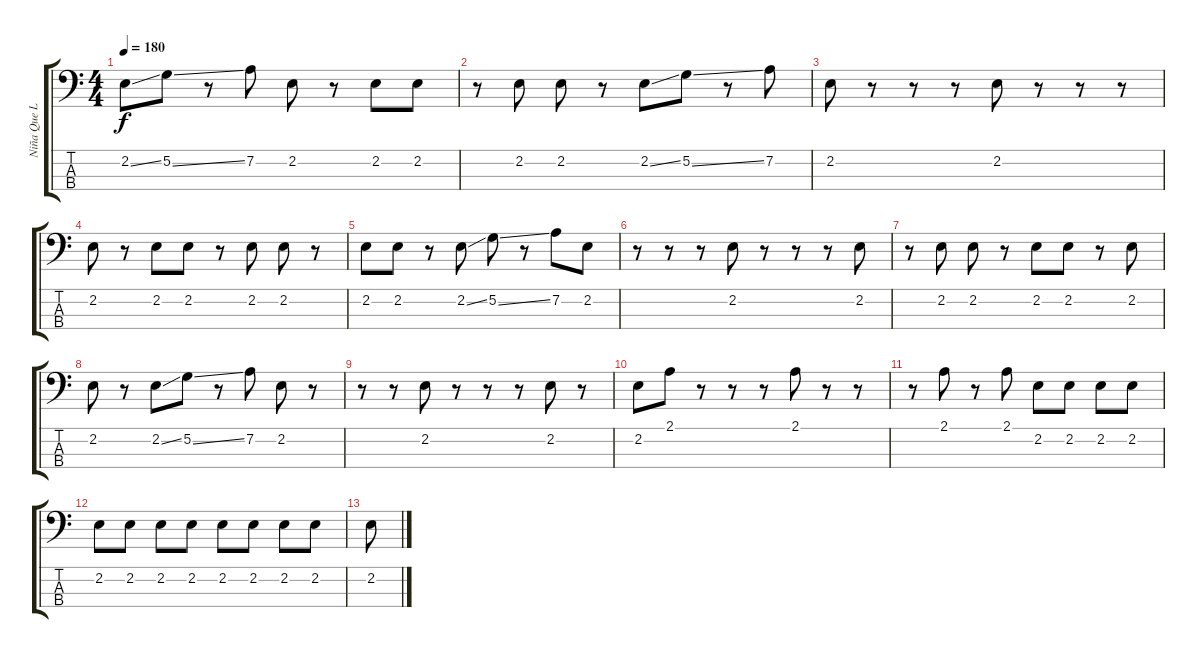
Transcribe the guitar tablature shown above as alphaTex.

\track ("Niña Que Llora" "Niña Que L") {instrument electricbassfinger}
\staff {score tabs}
\tuning (G2 D2 A1 E1) {hide}
\ts (4 4)
\tempo 180
\clef f4
\ks c
2.2{ss}.8{dy f} 5.2{ss}.8 r.8 7.2.8 2.2.8 r.8 2.2.8 2.2.8 |
r.8 2.2.8 2.2.8 r.8 2.2{ss}.8 5.2{ss}.8 r.8 7.2.8 |
2.2.8 r.8 r.8 r.8 2.2.8 r.8 r.8 r.8 |
2.2.8 r.8 2.2.8 2.2.8 r.8 2.2.8 2.2.8 r.8 |
2.2.8 2.2.8 r.8 2.2{ss}.8 5.2{ss}.8 r.8 7.2.8 2.2.8 |
r.8 r.8 r.8 2.2.8 r.8 r.8 r.8 2.2.8 |
r.8 2.2.8 2.2.8 r.8 2.2.8 2.2.8 r.8 2.2.8 |
2.2.8 r.8 2.2{ss}.8 5.2{ss}.8 r.8 7.2.8 2.2.8 r.8 |
r.8 r.8 2.2.8 r.8 r.8 r.8 2.2.8 r.8 |
2.2.8 2.1.8 r.8 r.8 r.8 2.1.8 r.8 r.8 |
r.8 2.1.8 r.8 2.1.8 2.2.8 2.2.8 2.2.8 2.2.8 |
2.2.8 2.2.8 2.2.8 2.2.8 2.2.8 2.2.8 2.2.8 2.2.8 |
2.2.8
